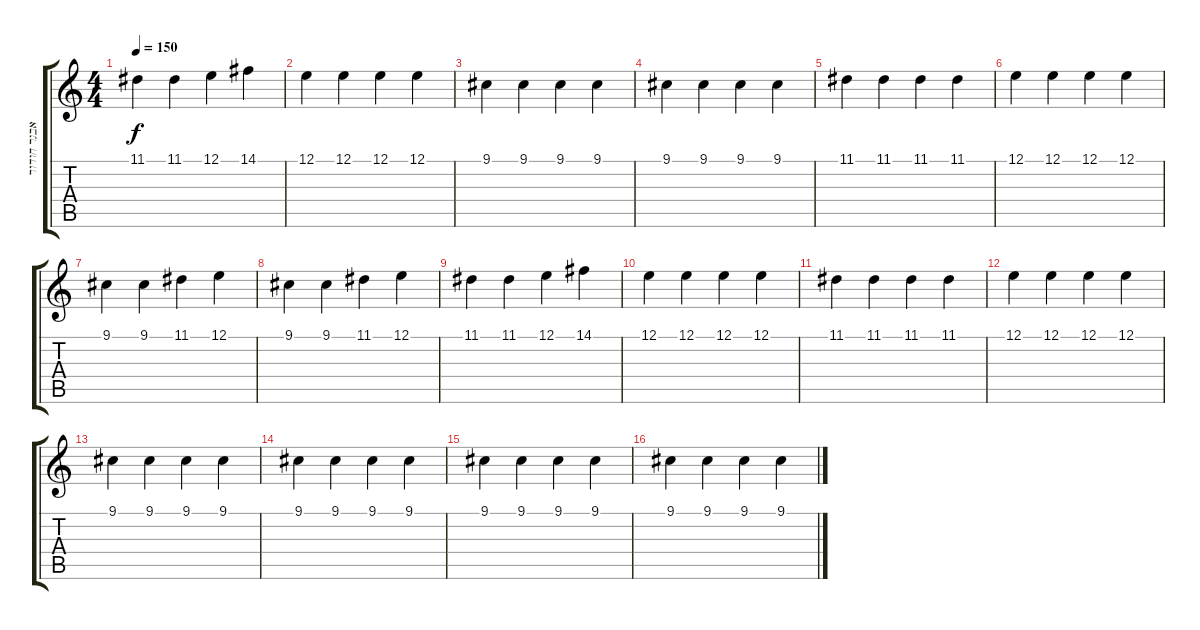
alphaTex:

\track ("אבנר חודורוב 2" "אבנר חודור") {instrument stringensemble1}
\staff {score tabs}
\tuning (E4 B3 G3 D3 A2 E2) {hide}
\ts (4 4)
\tempo 150
\clef g2
\ks c
11.1.4{dy f} 11.1.4 12.1.4 14.1.4 |
12.1.4 12.1.4 12.1.4 12.1.4 |
9.1.4 9.1.4 9.1.4 9.1.4 |
9.1.4 9.1.4 9.1.4 9.1.4 |
11.1.4 11.1.4 11.1.4 11.1.4 |
12.1.4 12.1.4 12.1.4 12.1.4 |
9.1.4 9.1.4 11.1.4 12.1.4 |
9.1.4 9.1.4 11.1.4 12.1.4 |
11.1.4 11.1.4 12.1.4 14.1.4 |
12.1.4 12.1.4 12.1.4 12.1.4 |
11.1.4 11.1.4 11.1.4 11.1.4 |
12.1.4 12.1.4 12.1.4 12.1.4 |
9.1.4 9.1.4 9.1.4 9.1.4 |
9.1.4 9.1.4 9.1.4 9.1.4 |
9.1.4 9.1.4 9.1.4 9.1.4 |
9.1.4 9.1.4 9.1.4 9.1.4
